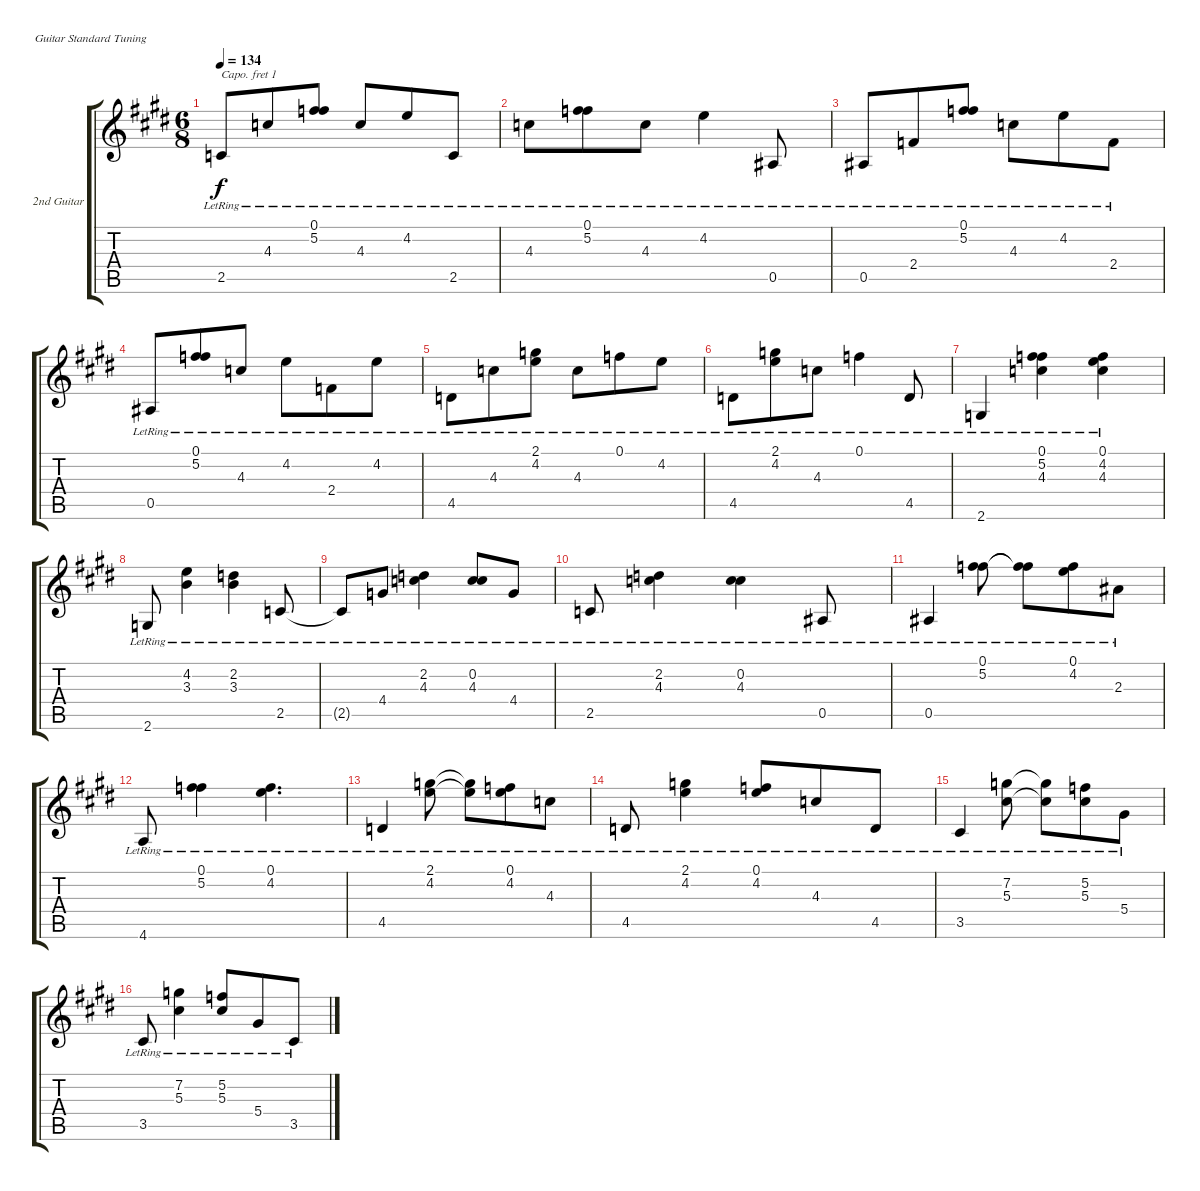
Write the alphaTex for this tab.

\defaultSystemsLayout 4
\bracketExtendMode groupsimilarinstruments
\firstSystemTrackNameOrientation horizontal
\otherSystemsTrackNameOrientation horizontal
\track ("2nd Guitar" "2nd Guitar") {instrument acousticguitarnylon}
\staff {score tabs}
\capo 1
\tuning (E4 B3 G3 D3 A2 E2)
\ts (6 8)
\tempo 134
\clef g2
\ks e
2.5{lr}.8{dy f} 4.3{lr}.8 (0.1{lr} 5.2{lr}).8 4.3{lr}.8 4.2{lr}.8 2.5{lr}.8 |
4.3{lr}.8 (5.2{lr} 0.1{lr}).8 4.3{lr}.8 4.2{lr}.4 0.5{lr}.8 |
\scale
0.275958 0.5{lr}.8 2.4{lr}.8 (0.1{lr} 5.2{lr}).8 4.3{lr}.8 4.2{lr}.8 2.4{lr}.8 |
\scale
0.299616 0.5{lr}.8 (0.1{lr} 5.2{lr}).8 4.3{lr}.8 4.2{lr}.8 2.4{lr}.8 4.2{lr}.8 |
\scale
0.187078 4.5{lr}.8 4.3{lr}.8 (4.2{lr} 2.1{lr}).8 4.3{lr}.8 0.1{lr}.8 4.2{lr}.8 |
\scale
0.237571 4.5{lr}.8 (2.1{lr} 4.2{lr}).8 4.3{lr}.8 0.1{lr}.4 4.5{lr}.8 |
2.6{lr}.4 (0.1{lr} 5.2{lr} 4.3{lr}).4 (4.3{lr} 4.2{lr} 0.1{lr}).4 |
2.6{lr}.8 (3.3{lr} 4.2{lr}).4 (2.2{lr} 3.3{lr}).4 2.5{lr}.8 |
2.5{lr t}.8 4.4{lr}.8 (4.3{lr} 2.2{lr}).4 (0.2{lr} 4.3{lr}).8 4.4{lr}.8 |
2.5{lr}.8 (2.2{lr} 4.3{lr}).4 (4.3{lr} 0.2{lr}).4 0.5{lr}.8 |
\scale
0.223977 0.5{lr}.4 (0.1{lr} 5.2{lr}).8 (0.1{lr t} 5.2{lr t}).8 (4.2{lr} 0.1{lr}).8 2.3{lr}.8 |
\scale
0.33485 4.6{lr}.8 (0.1{lr} 5.2{lr}).4 (4.2{lr} 0.1{lr}).4{d} |
\scale
0.237001 4.5{lr}.4 (4.2{lr} 2.1{lr}).8 (4.2{lr t} 2.1{lr t}).8 (0.1{lr} 4.2{lr}).8 4.3{lr}.8 |
\scale
0.203267 4.5{lr}.8 (2.1{lr} 4.2{lr}).4 (0.1{lr} 4.2{lr}).8 4.3{lr}.8 4.5{lr}.8 |
\scale
0.446621 3.5{lr}.4 (7.2{lr} 5.3{lr}).8 (7.2{lr t} 5.3{lr t}).8 (5.2{lr} 5.3{lr}).8 5.4{lr}.8 |
\scale
0.265159 3.5{lr}.8 (7.2{lr} 5.3{lr}).4 (5.2{lr} 5.3{lr}).8 5.4{lr}.8 3.5{lr}.8
